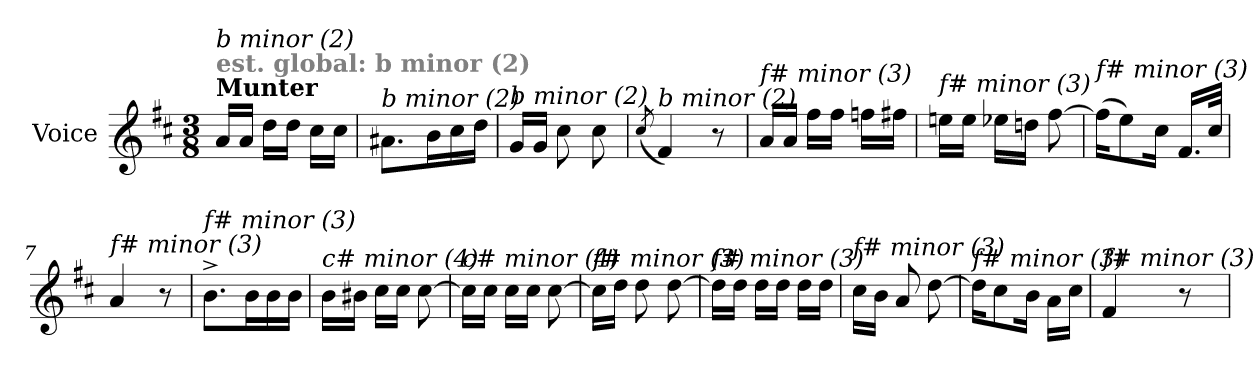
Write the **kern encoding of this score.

**kern
*part1
*staff1
*I"Voice
*clefG2
*k[f#c#]
*D:
*M3/8
=
!LO:TX:a:B:t=Munter
!LO:TX:a:B:color=#808080:t=est. global&colon; b minor (2)
!LO:TX:i:t=b minor (2)
16a/LL
16a/JJ
16dd\LL
16dd\JJ
16cc#\LL
16cc#\JJ
=1
!LO:TX:i:t=b minor (2)
8.a#X\L
16b\L
16cc#\
16dd\JJ
=2
!LO:TX:i:t=b minor (2)
16g/LL
16g/JJ
8cc#\
8cc#\
=3
(<8qcc#/
!LO:TX:i:t=b minor (2)
4f#/)
8r
=4
!LO:TX:i:t=f# minor (3)
16a/LL
16a/JJ
16ff#\LL
16ff#\JJ
16ffni\LL
16ff#i\JJ
!!LO:LB:g=z
=5
!LO:TX:i:t=f# minor (3)
16een\LL
16ee\JJ
16ee-Xi\LL
16ddn\JJ
[8ff#\
=6
!LO:TX:i:t=f# minor (3)
(>16ff#\KL]
8ee\)
16cc#\Jk
16.f#/LL
32cc#/JJk
=7
!LO:TX:i:t=f# minor (3)
4a/
8r
=8
!LO:TX:i:t=f# minor (3)
8.b^>\L
16b\L
16b\
16b\JJ
=9
!LO:TX:i:t=c# minor (4)
16b\LL
16b#X\JJ
16cc#\LL
16cc#\JJ
[8cc#\
=10
!LO:TX:i:t=c# minor (4)
16cc#\LL]
16cc#\JJ
16cc#\LL
16cc#\JJ
[8cc#\
!!LO:LB:g=z
=11
!LO:TX:i:t=f# minor (3)
16cc#\LL]
16dd\JJ
8dd\
[8dd\
=12
!LO:TX:i:t=f# minor (3)
16dd\LL]
16dd\JJ
16dd\LL
16dd\JJ
16dd\LL
16dd\JJ
=13
!LO:TX:i:t=f# minor (3)
16cc#\LL
16b\JJ
8a/
[8dd\
=14
!LO:TX:i:t=f# minor (3)
16dd\KL]
8cc#\
16b\Jk
16a\LL
16cc#\JJ
=15
!LO:TX:i:t=f# minor (3)
4f#/
8r
=
*-
